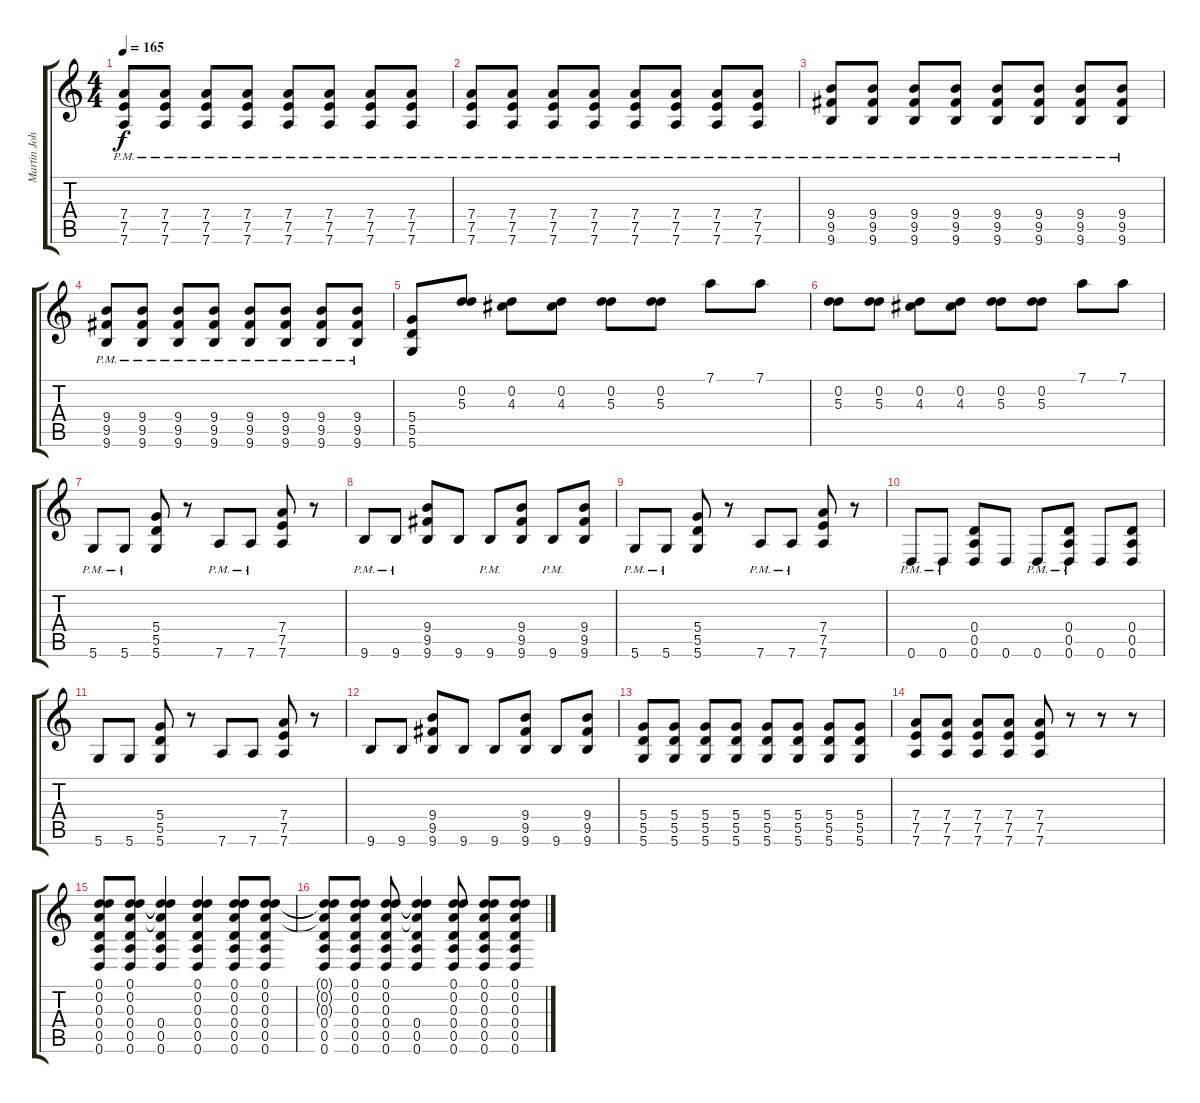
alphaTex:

\track ("Martin Johnson (Rhythm Guitar)" "Martin Joh") {instrument distortionguitar}
\staff {score tabs}
\tuning (D4 D4 A3 D3 A2 D2) {hide}
\ts (4 4)
\tempo 165
\clef g2
\ks c
(7.4{pm} 7.5{pm} 7.6{pm}).8{dy f} (7.4{pm} 7.5{pm} 7.6{pm}).8 (7.4{pm} 7.5{pm} 7.6{pm}).8 (7.4{pm} 7.5{pm} 7.6{pm}).8 (7.4{pm} 7.5{pm} 7.6{pm}).8 (7.4{pm} 7.5{pm} 7.6{pm}).8 (7.4{pm} 7.5{pm} 7.6{pm}).8 (7.4{pm} 7.5{pm} 7.6{pm}).8 |
(7.4{pm} 7.5{pm} 7.6{pm}).8 (7.4{pm} 7.5{pm} 7.6{pm}).8 (7.4{pm} 7.5{pm} 7.6{pm}).8 (7.4{pm} 7.5{pm} 7.6{pm}).8 (7.4{pm} 7.5{pm} 7.6{pm}).8 (7.4{pm} 7.5{pm} 7.6{pm}).8 (7.4{pm} 7.5{pm} 7.6{pm}).8 (7.4{pm} 7.5{pm} 7.6{pm}).8 |
(9.4{pm} 9.5{pm} 9.6{pm}).8 (9.4{pm} 9.5{pm} 9.6{pm}).8 (9.4{pm} 9.5{pm} 9.6{pm}).8 (9.4{pm} 9.5{pm} 9.6{pm}).8 (9.4{pm} 9.5{pm} 9.6{pm}).8 (9.4{pm} 9.5{pm} 9.6{pm}).8 (9.4{pm} 9.5{pm} 9.6{pm}).8 (9.4{pm} 9.5{pm} 9.6{pm}).8 |
(9.4{pm} 9.5{pm} 9.6{pm}).8 (9.4{pm} 9.5{pm} 9.6{pm}).8 (9.4{pm} 9.5{pm} 9.6{pm}).8 (9.4{pm} 9.5{pm} 9.6{pm}).8 (9.4{pm} 9.5{pm} 9.6{pm}).8 (9.4{pm} 9.5{pm} 9.6{pm}).8 (9.4{pm} 9.5{pm} 9.6{pm}).8 (9.4{pm} 9.5{pm} 9.6{pm}).8 |
(5.4 5.5 5.6).8 (0.2 5.3).8 (0.2 4.3).8 (0.2 4.3).8 (0.2 5.3).8 (0.2 5.3).8 7.1.8 7.1.8 |
(0.2 5.3).8 (0.2 5.3).8 (0.2 4.3).8 (0.2 4.3).8 (0.2 5.3).8 (0.2 5.3).8 7.1.8 7.1.8 |
5.6{pm}.8 5.6{pm}.8 (5.4 5.5 5.6).8 r.8 7.6{pm}.8 7.6{pm}.8 (7.4 7.5 7.6).8 r.8 |
9.6{pm}.8 9.6{pm}.8 (9.4 9.5 9.6).8 9.6.8 9.6{pm}.8 (9.4 9.5 9.6).8 9.6{pm}.8 (9.4 9.5 9.6).8 |
5.6{pm}.8 5.6{pm}.8 (5.4 5.5 5.6).8 r.8 7.6{pm}.8 7.6{pm}.8 (7.4 7.5 7.6).8 r.8 |
0.6{pm}.8 0.6{pm}.8 (0.4 0.5 0.6).8 0.6.8 0.6{pm}.8 (0.4 0.5 0.6{pm}).8 0.6.8 (0.4 0.5 0.6).8 |
5.6.8 5.6.8 (5.4 5.5 5.6).8 r.8 7.6.8 7.6.8 (7.4 7.5 7.6).8 r.8 |
9.6.8 9.6.8 (9.4 9.5 9.6).8 9.6.8 9.6.8 (9.4 9.5 9.6).8 9.6.8 (9.4 9.5 9.6).8 |
(5.4 5.5 5.6).8 (5.4 5.5 5.6).8 (5.4 5.5 5.6).8 (5.4 5.5 5.6).8 (5.4 5.5 5.6).8 (5.4 5.5 5.6).8 (5.4 5.5 5.6).8 (5.4 5.5 5.6).8 |
(7.4 7.5 7.6).8 (7.4 7.5 7.6).8 (7.4 7.5 7.6).8 (7.4 7.5 7.6).8 (7.4 7.5 7.6).8 r.8 r.8 r.8 |
(0.1 0.2 0.3 0.4 0.5 0.6).8 (0.1 0.2 0.3 0.4 0.5 0.6).8 (0.1{t} 0.2{t} 0.3{t} 0.4 0.5 0.6).4 (0.1 0.2 0.3 0.4 0.5 0.6).4 (0.1 0.2 0.3 0.4 0.5 0.6).8 (0.1 0.2 0.3 0.4 0.5 0.6).8 |
(0.1{t} 0.2{t} 0.3{t} 0.4 0.5 0.6).8 (0.1 0.2 0.3 0.4 0.5 0.6).8 (0.1 0.2 0.3 0.4 0.5 0.6).8 (0.1{t} 0.2{t} 0.3{t} 0.4 0.5 0.6).4 (0.1 0.2 0.3 0.4 0.5 0.6).8 (0.1 0.2 0.3 0.4 0.5 0.6).8 (0.1 0.2 0.3 0.4 0.5 0.6).8
